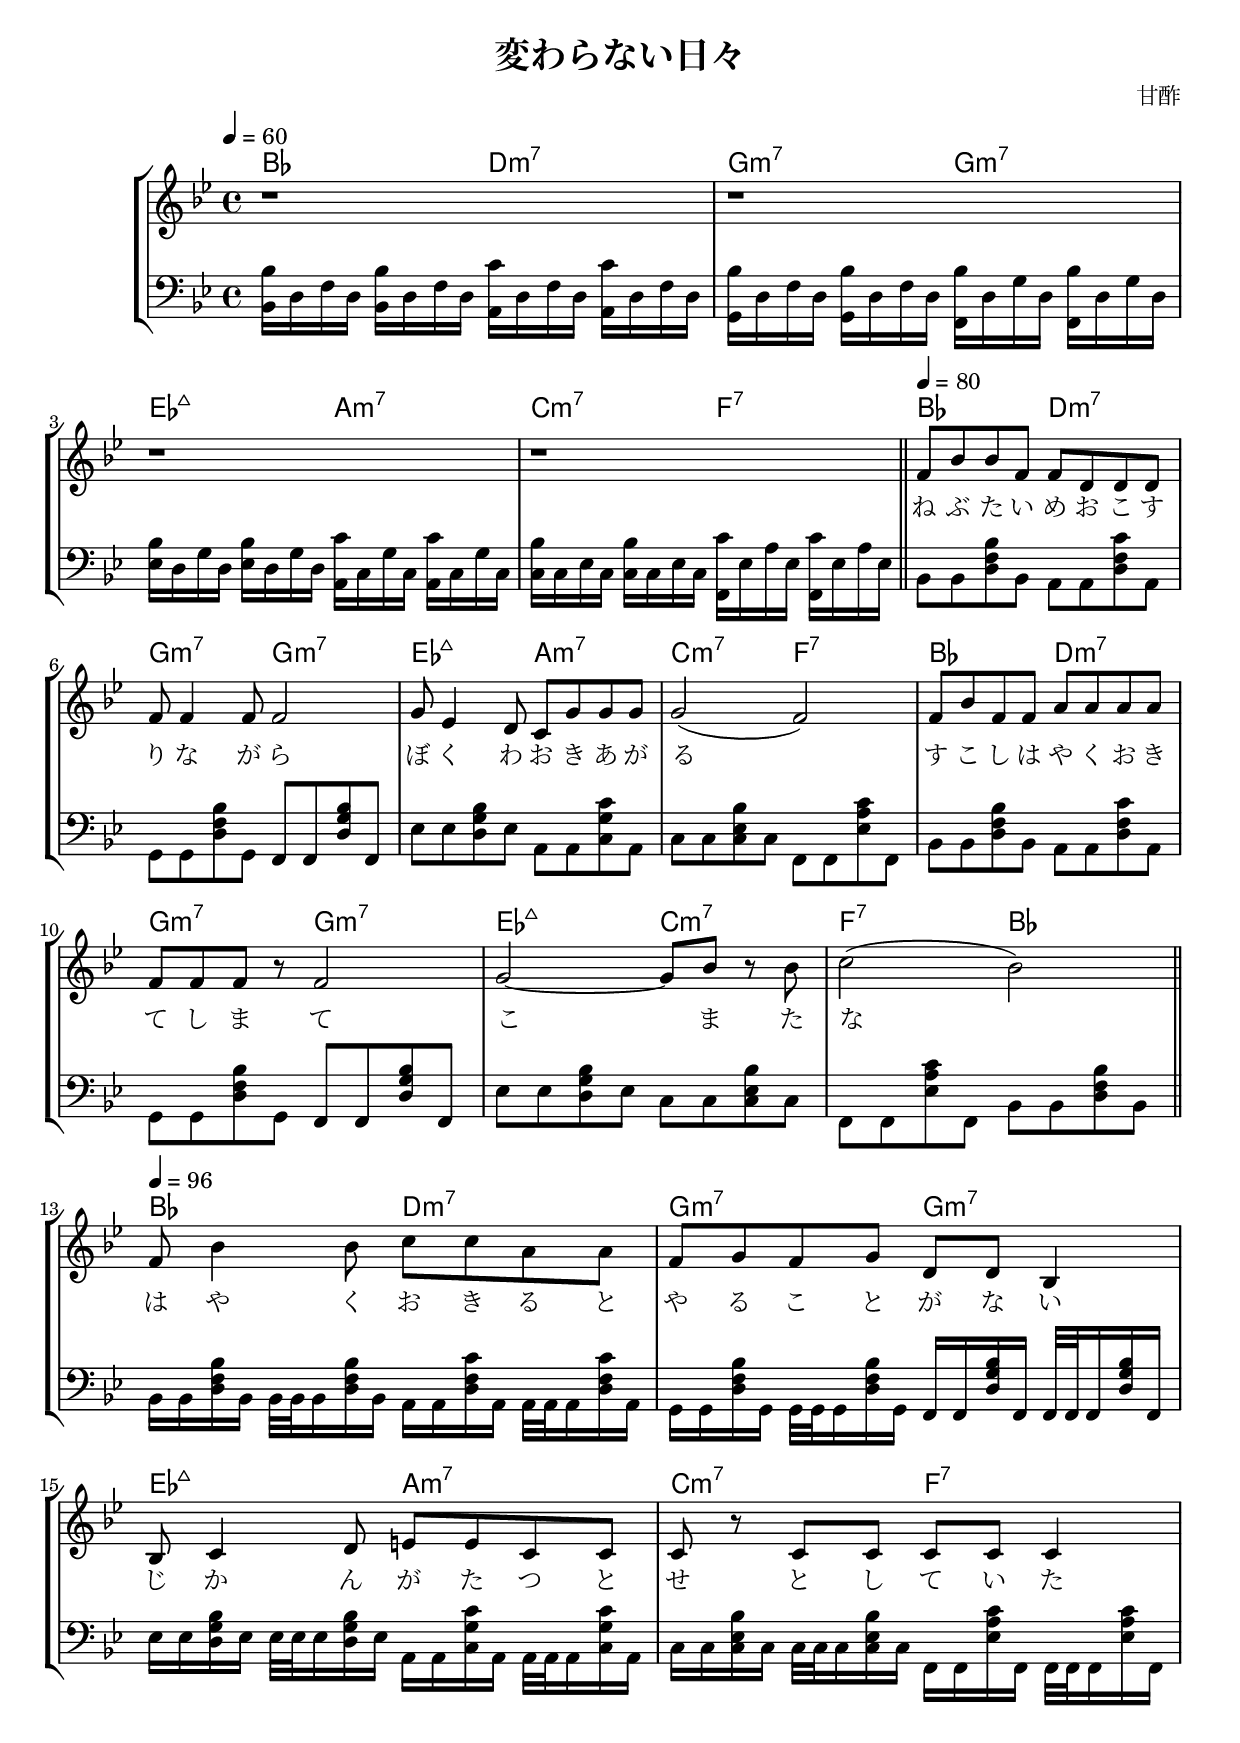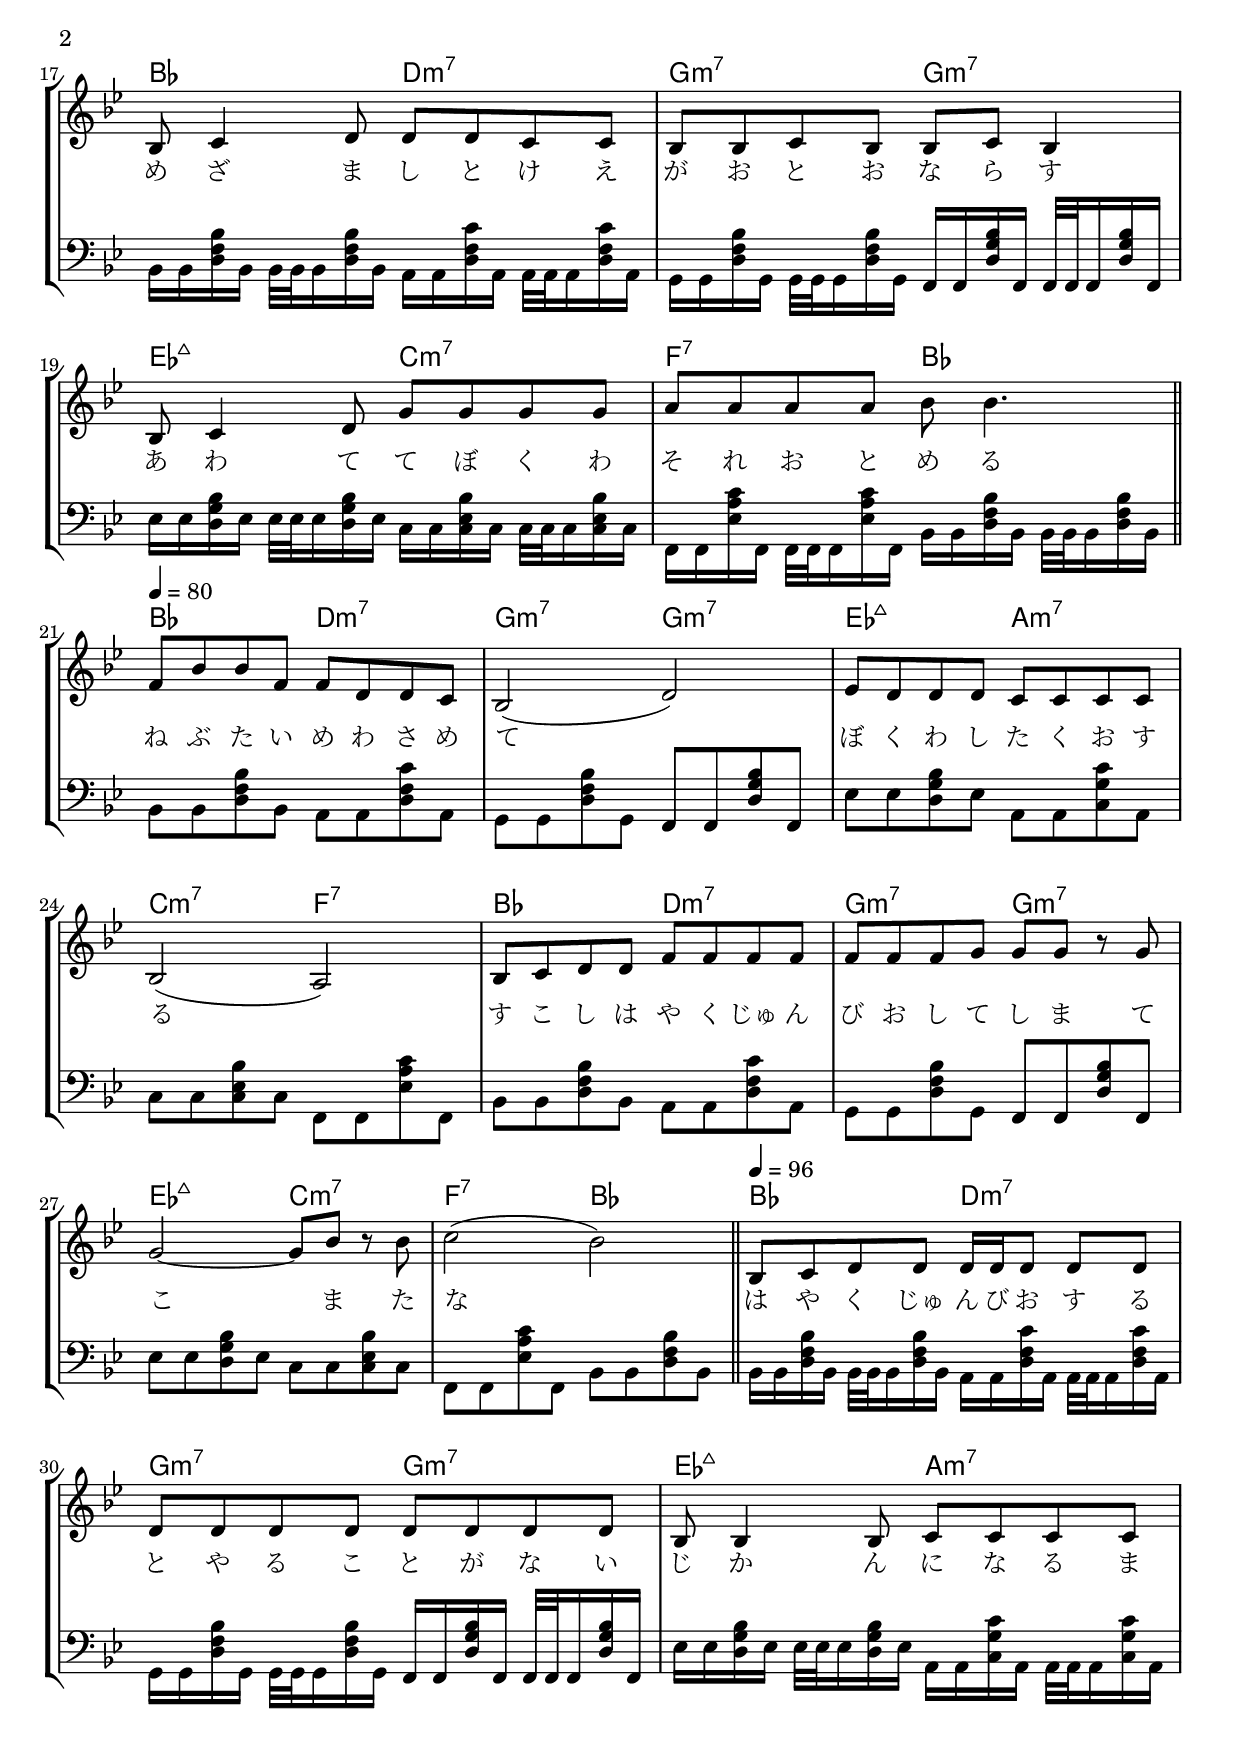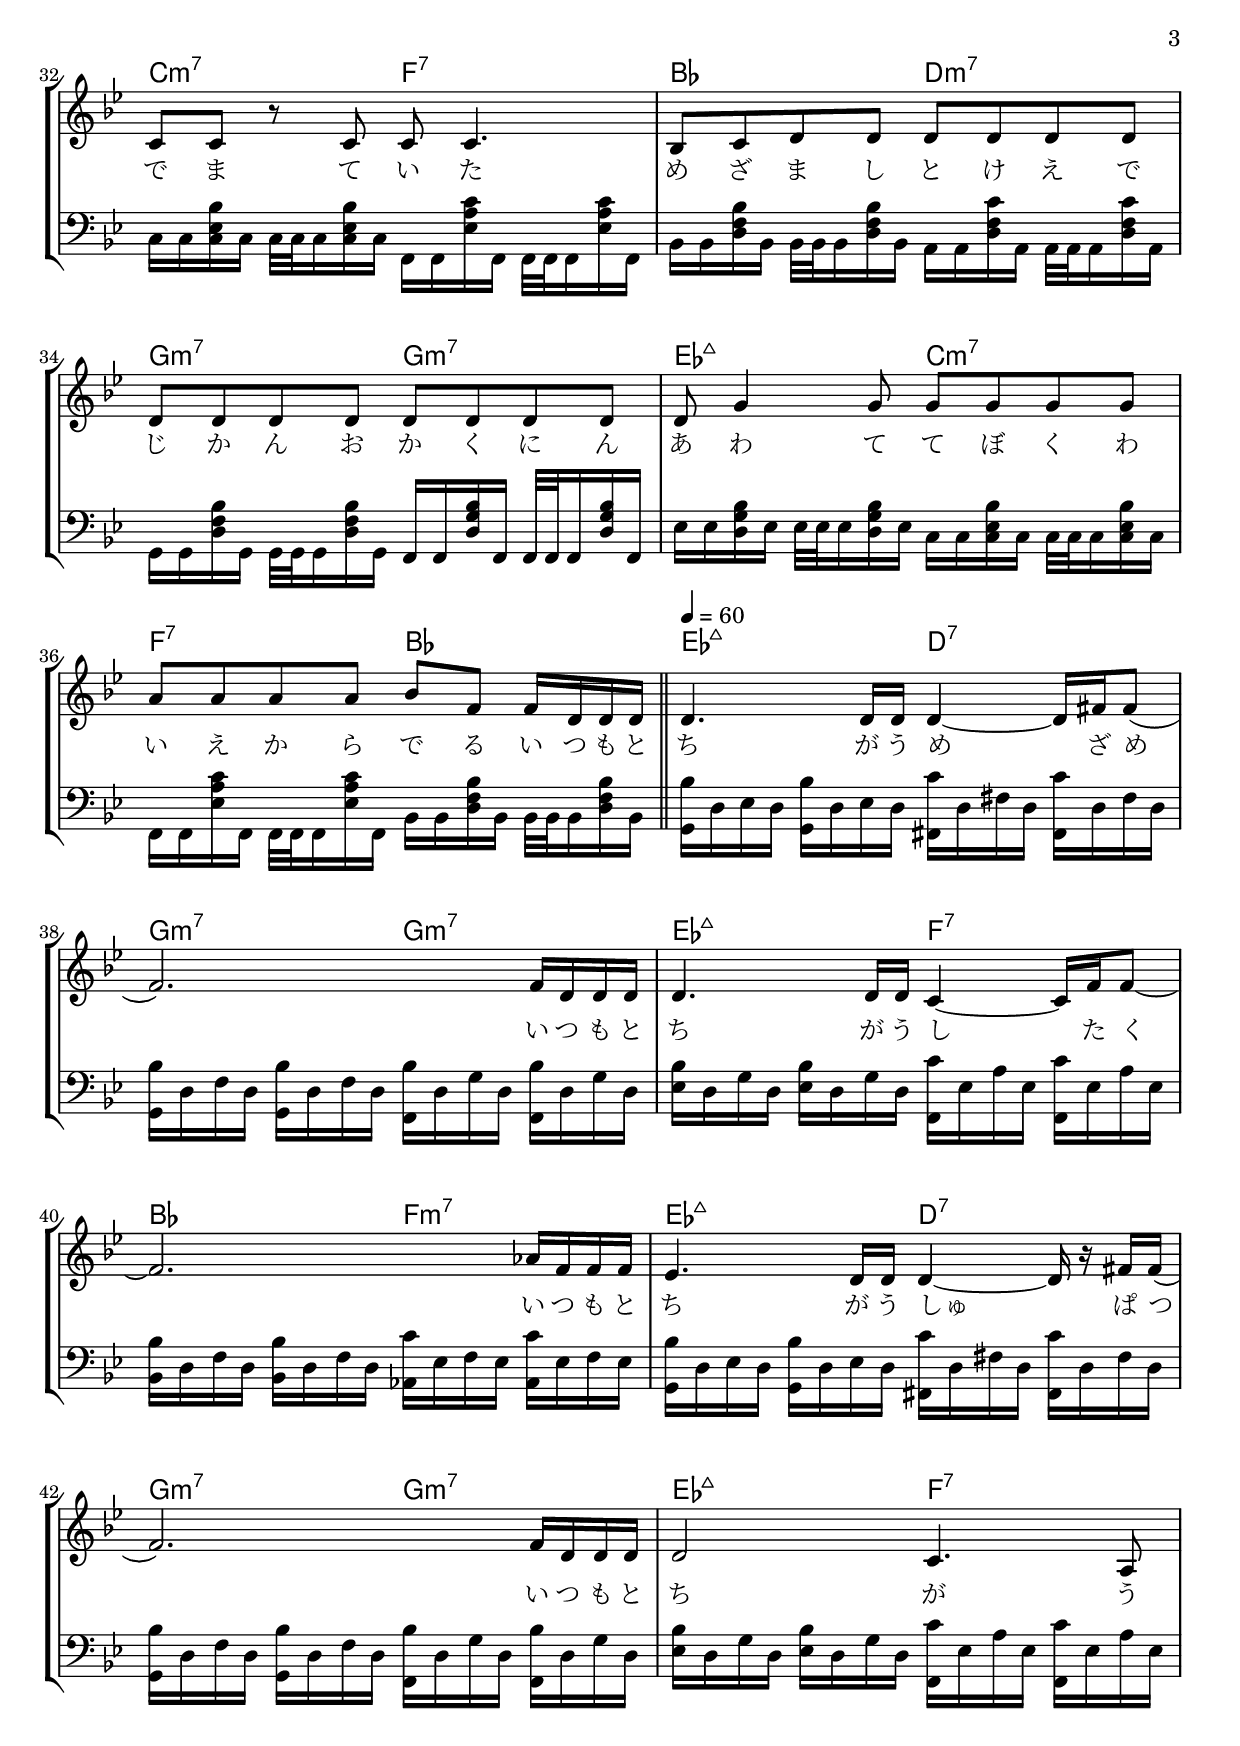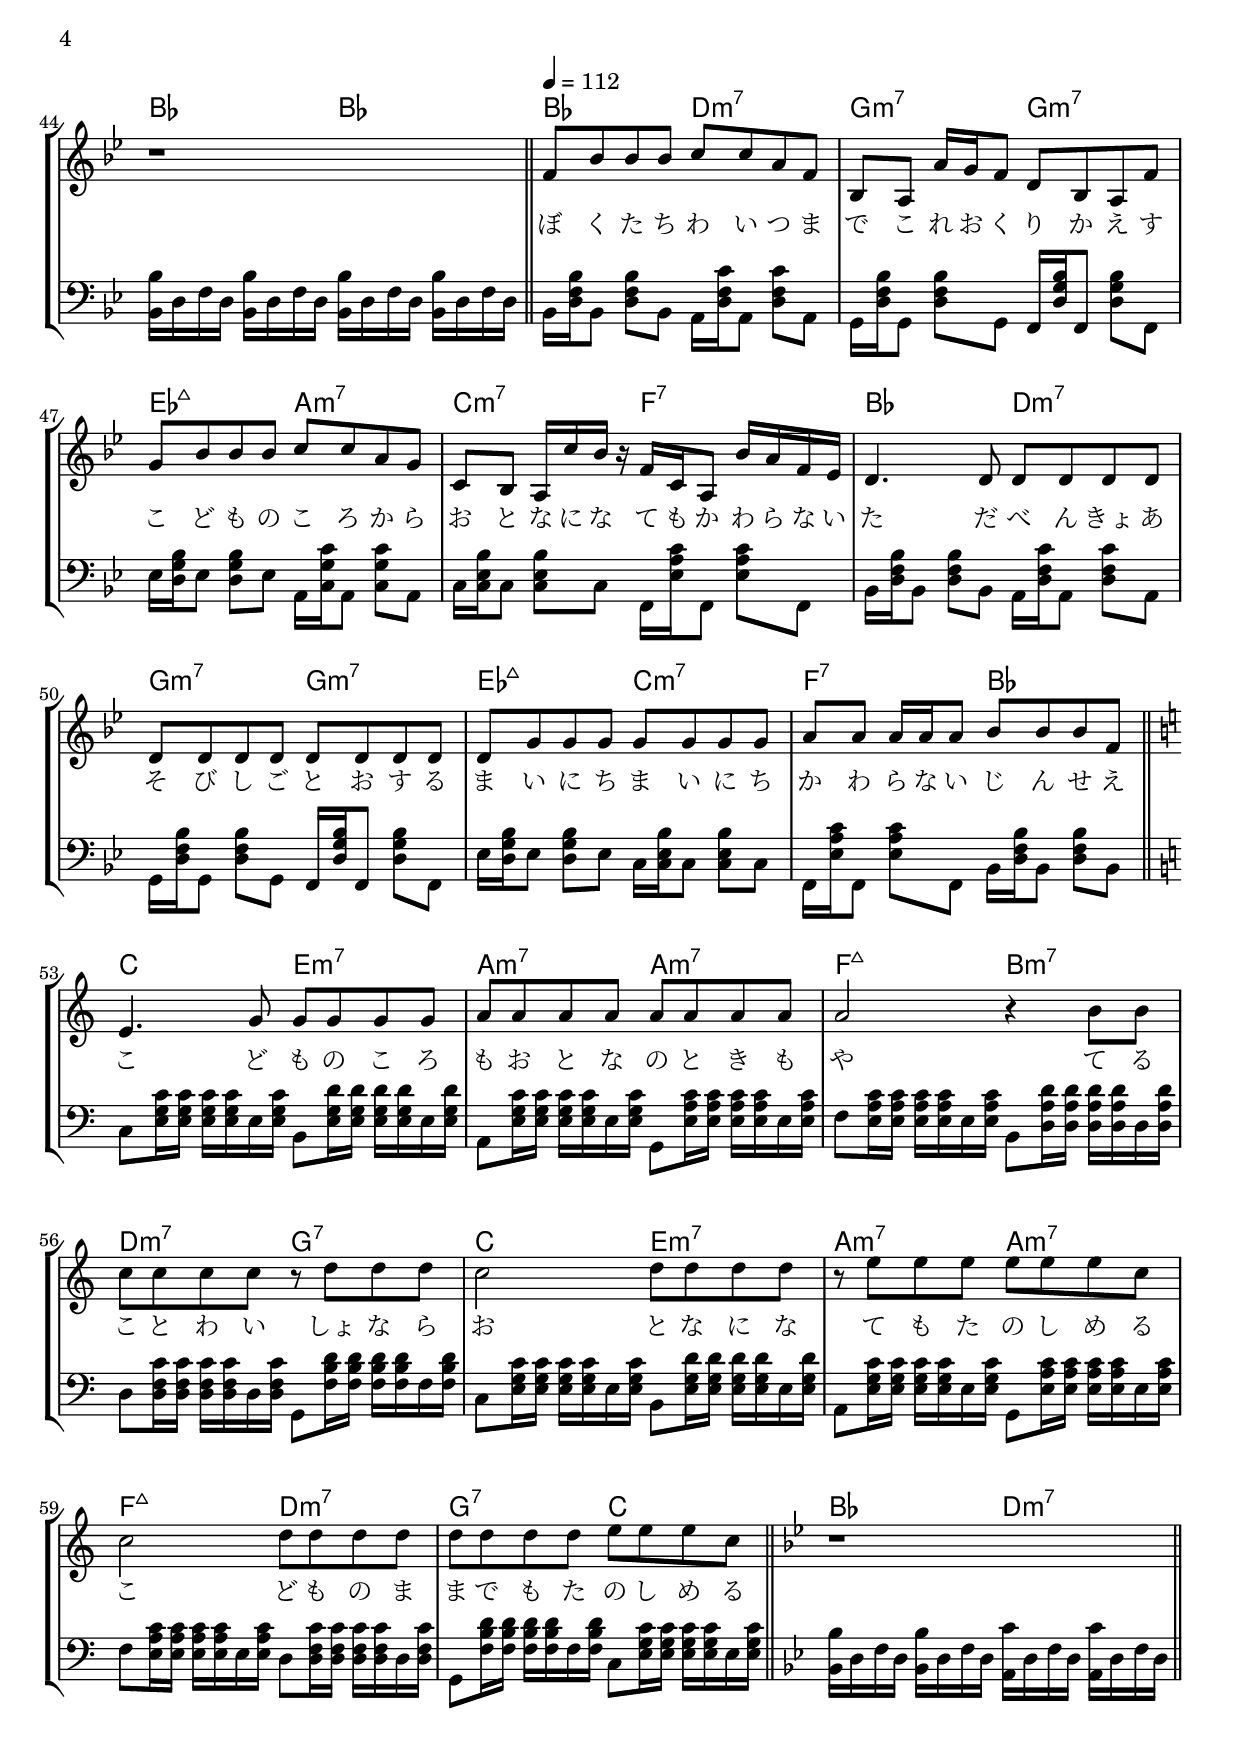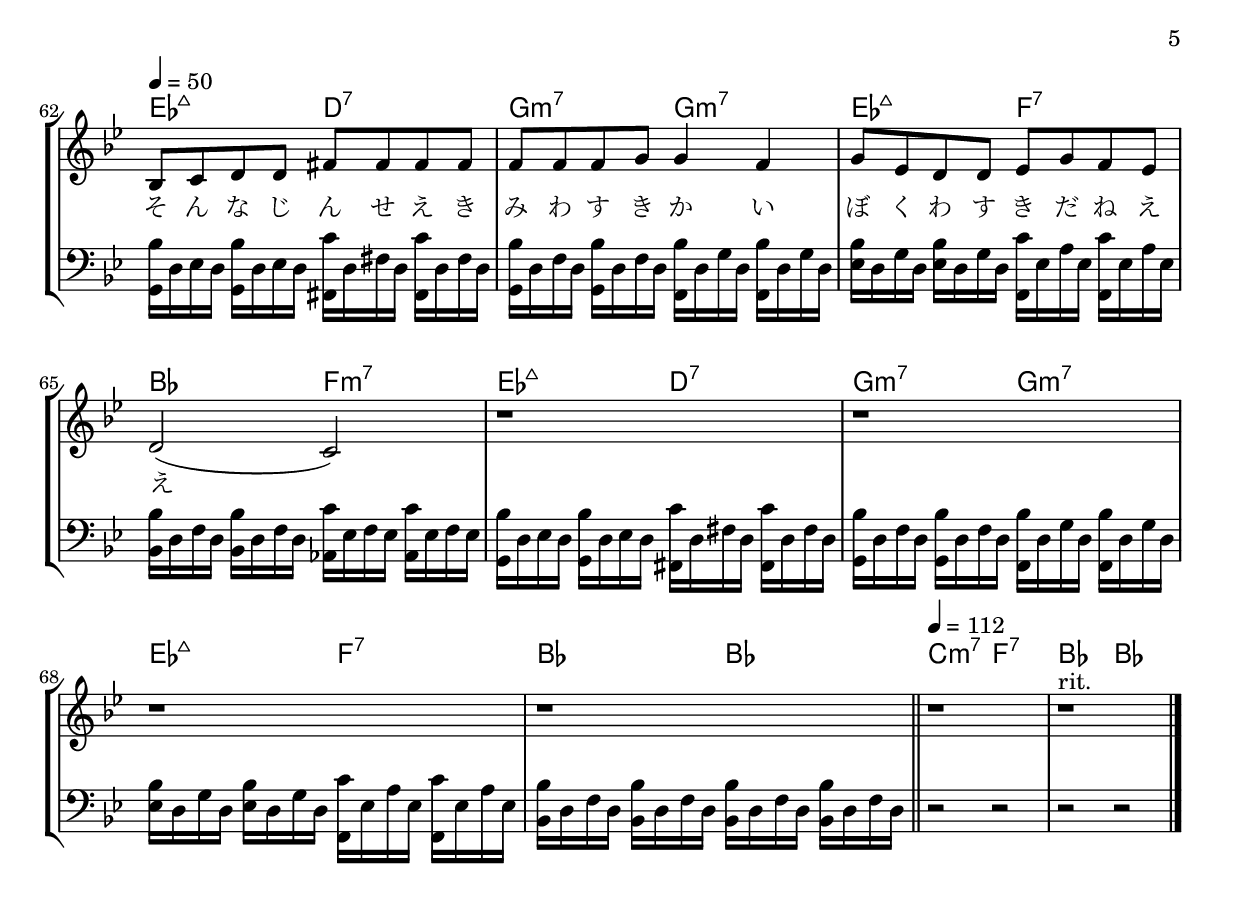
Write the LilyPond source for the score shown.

\version "2.12.1"

\header {
	title = \markup {変わらない日々}
	composer = \markup \center-column {甘酢}
}

harmony = \chordmode {
	bes2 d:min7 g:min7 g:min7 es:maj7 a:min7 c:min7 f:7 

	bes d:min7 g:min7 g:min7 es:maj7 a:min7 c:min7 f:7 bes d:min7 g:min7 g:min7 es:maj7 c:min7 f:7 bes 

	bes d:min7 g:min7 g:min7 es:maj7 a:min7 c:min7 f:7 bes d:min7 g:min7 g:min7 es:maj7 c:min7 f:7 bes 

	bes d:min7 g:min7 g:min7 es:maj7 a:min7 c:min7 f:7 bes d:min7 g:min7 g:min7 es:maj7 c:min7 f:7 bes 

	bes d:min7 g:min7 g:min7 es:maj7 a:min7 c:min7 f:7 bes d:min7 g:min7 g:min7 es:maj7 c:min7 f:7 bes 

	es:maj7 d:7 g:min7 g:min7 es:maj7 f:7 bes f:min7 es:maj7 d:7 g:min7 g:min7 es:maj7 f:7 bes bes 

	bes d:min7 g:min7 g:min7 es:maj7 a:min7 c:min7 f:7 bes d:min7 g:min7 g:min7 es:maj7 c:min7 f:7 bes 

	c e:min7 a:min7 a:min7 f:maj7 b:min7 d:min7 g:7 c e:min7 a:min7 a:min7 f:maj7 d:min7 g:7 c 

	bes d:min7 

	es:maj7 d:7 g:min7 g:min7 es:maj7 f:7 bes f:min7 es:maj7 d:7 g:min7 g:min7 es:maj7 f:7 bes bes 

	c:min7 f:7 bes bes 
}

melody = {
	\key bes \major
	\tempo 4 = 60
	r1 | r1 | r1 | r1   
	\set Staff.midiInstrument = #"mmi0.48"
		\tempo 4 = 80
 f'8  bes'8  bes'8  f'8  f'8  d'8  d'8  d'8 
	f'8  f'4  f'8  f'2 
	g'8  es'4  d'8  c'8  g'8  g'8  g'8 
	g'2  (f'2) 
	f'8  bes'8  f'8  f'8  a'8  a'8  a'8  a'8 
	f'8  f'8  f'8  r8  f'2 
	g'2~g'8  bes'8  r8  bes'8 
	c''2  (bes'2)
	\set Staff.midiInstrument = #"mmi0.48"
		\tempo 4 = 96
 f'8  bes'4  bes'8  c''8  c''8  a'8  a'8 
	f'8  g'8  f'8  g'8  d'8  d'8  bes4 
	bes8  c'4  d'8  e'8  e'8  c'8  c'8 
	c'8  r8  c'8  c'8  c'8  c'8  c'4 
	bes8  c'4  d'8  d'8  d'8  c'8  c'8 
	bes8  bes8  c'8  bes8  bes8  c'8  bes4 
	bes8  c'4  d'8  g'8  g'8  g'8  g'8 
	a'8  a'8  a'8  a'8  bes'8  bes'4.
	\set Staff.midiInstrument = #"mmi0.48"
		\tempo 4 = 80
 f'8  bes'8  bes'8  f'8  f'8  d'8  d'8  c'8 
	bes2  (d'2) 
	es'8  d'8  d'8  d'8  c'8  c'8  c'8  c'8 
	bes2  (a2) 
	bes8  c'8  d'8  d'8  f'8  f'8  f'8  f'8 
	f'8  f'8  f'8  g'8  g'8  g'8  r8  g'8 
	g'2~g'8  bes'8  r8  bes'8 
	c''2  (bes'2)
	\set Staff.midiInstrument = #"mmi0.48"
		\tempo 4 = 96
 bes8  c'8  d'8  d'8  d'16  d'16  d'8  d'8  d'8 
	d'8  d'8  d'8  d'8  d'8  d'8  d'8  d'8 
	bes8  bes4  bes8  c'8  c'8  c'8  c'8 
	c'8  c'8  r8  c'8  c'8  c'4. 
	bes8  c'8  d'8  d'8  d'8  d'8  d'8  d'8 
	d'8  d'8  d'8  d'8  d'8  d'8  d'8  d'8 
	d'8  g'4  g'8  g'8  g'8  g'8  g'8 
	a'8  a'8  a'8  a'8  bes'8  f'8  	\set Staff.midiInstrument = #"mmi0.48"
	f'16  d'16  d'16  d'16 
		\tempo 4 = 60
d'4.  d'16  d'16  d'4~d'16  fis'16  fis'8 
	(f'2.)  f'16  d'16  d'16  d'16 
	d'4.  d'16  d'16  c'4~c'16  f'16  f'8~ 
	f'2.  as'16  f'16  f'16  f'16 
	es'4.  d'16  d'16  d'4~d'16  r16  fis'16  fis'16 
	(f'2.)  f'16  d'16  d'16  d'16 
	d'2  c'4.  a8
	r1 	\set Staff.midiInstrument = #"mmi0.48"
		\tempo 4 = 112
 f'8  bes'8  bes'8  bes'8  c''8  c''8  a'8  f'8 
	bes8  a8  a'16  g'16  f'8  d'8  bes8  a8  f'8 
	g'8  bes'8  bes'8  bes'8  c''8  c''8  a'8  g'8 
	c'8  bes8  a16  c''16  bes'16  r16  f'16  c'16  a8  bes'16  a'16  f'16  es'16 
	d'4.  d'8  d'8  d'8  d'8  d'8 
	d'8  d'8  d'8  d'8  d'8  d'8  d'8  d'8 
	d'8  g'8  g'8  g'8  g'8  g'8  g'8  g'8 
	a'8  a'8  a'16  a'16  a'8  bes'8  bes'8  bes'8  f'8
	\set Staff.midiInstrument = #"mmi0.48"
		\key c \major
 e'4.  g'8  g'8  g'8  g'8  g'8 
	a'8  a'8  a'8  a'8  a'8  a'8  a'8  a'8 
	a'2  r4  b'8  b'8 
	c''8  c''8  c''8  c''8  r8  d''8  d''8  d''8 
	c''2  d''8  d''8  d''8  d''8 
	r8  e''8  e''8  e''8  e''8  e''8  e''8  c''8 
	c''2  d''8  d''8  d''8  d''8 
	d''8  d''8  d''8  d''8  e''8  e''8  e''8  c''8
	\key bes \major
	r1   
	\set Staff.midiInstrument = #"mmi0.48"
		\tempo 4 = 50
 bes8  c'8  d'8  d'8  fis'8  fis'8  fis'8  fis'8 
	f'8  f'8  f'8  g'8  g'4  f'4 
	g'8  es'8  d'8  d'8  es'8  g'8  f'8  es'8 
	d'2  (c'2)
	r1 r1 r1 r1 	\tempo 4 = 112
	r1 | r1^"rit." \bar "|."
}

words = \lyricmode {
	
	ね  ぶ  た  い  め  お  こ  す  り  な  が  ら  ぼ  く  わ  お  き  あ  が  る  す  こ  し  は  や  く  お  き  て  し  ま  て  こ  ま  た  な  
	は  や  く  お  き  る  と  や  る  こ  と  が  な  い  じ  か  ん  が  た  つ  と  せ  と  し  て  い  た  め  ざ  ま  し  と  け  え  が  お  と  お  な  ら  す  あ  わ  て  て  ぼ  く  わ  そ  れ  お  と  め  る  
	ね  ぶ  た  い  め  わ  さ  め  て  ぼ  く  わ  し  た  く  お  す  る  す  こ  し  は  や  く  じゅ  ん  び  お  し  て  し  ま  て  こ  ま  た  な  
	は  や  く  じゅ  ん  び  お  す  る  と  や  る  こ  と  が  な  い  じ  か  ん  に  な  る  ま  で  ま  て  い  た  め  ざ  ま  し  と  け  え  で  じ  か  ん  お  か  く  に  ん  あ  わ  て  て  ぼ  く  わ  い  え  か  ら  で  る  
	い  つ  も  と  ち  が  う  め  ざ  め  い  つ  も  と  ち  が  う  し  た  く  い  つ  も  と  ち  が  う  しゅ  ぱ  つ  い  つ  も  と  ち  が  う  
	ぼ  く  た  ち  わ  い  つ  ま  で  こ  れ  お  く  り  か  え  す  こ  ど  も  の  こ  ろ  か  ら  お  と  な  に  な  て  も  か  わ  ら  な  い  た  だ  べ  ん  きょ  あ  そ  び  し  ご  と  お  す  る  ま  い  に  ち  ま  い  に  ち  か  わ  ら  な  い  じ  ん  せ  え  
	こ  ど  も  の  こ  ろ  も  お  と  な  の  と  き  も  や  て  る  こ  と  わ  い  しょ  な  ら  お  と  な  に  な  て  も  た  の  し  め  る  こ  ど  も  の  ま  ま  で  も  た  の  し  め  る  
	
	そ  ん  な  じ  ん  せ  え  き  み  わ  す  き  か  い  ぼ  く  わ  す  き  だ  ね  え  え  
	
}

tempochange = {
	\tempo 4 = 60
	r1 | r1 | r1 | r1 \bar "||"
	\tempo 4 = 80
	r1 | r1 | r1 | r1 | r1 | r1 | r1 | r1 \bar "||"
	\tempo 4 = 96
	r1 | r1 | r1 | r1 | r1 | r1 | r1 | r1 \bar "||"
	\tempo 4 = 80
	r1 | r1 | r1 | r1 | r1 | r1 | r1 | r1 \bar "||"
	\tempo 4 = 96
	r1 | r1 | r1 | r1 | r1 | r1 | r1 | r1 \bar "||"
	\tempo 4 = 60
	r1 | r1 | r1 | r1 | r1 | r1 | r1 | r1 \bar "||"
	\tempo 4 = 112
	r1 | r1 | r1 | r1 | r1 | r1 | r1 | r1 \bar "||"
	\tempo 4 = 112
	r1 | r1 | r1 | r1 | r1 | r1 | r1 | r1 \bar "||"
	\tempo 4 = 112
	r1 \bar "||"
	\tempo 4 = 50
	r1 | r1 | r1 | r1 | r1 | r1 | r1 | r1 \bar "||"
	\tempo 4 = 112
	r1 | \tempo 4 = 84 r2 \tempo 4 = 74 r2 \bar "|."
}

mainacc = {
	\clef bass
	\set Staff.midiInstrument = #"Electric Grand"
	\key bes \major
	\tempo 4 = 60
	<bes, bes>16 d f d <bes, bes> d f d
	<a, c'>16 d f d <a, c'> d f d
	<g, bes>16 d f d <g, bes> d f d
	<f, bes>16 d g d <f, bes> d g d
	<es bes>16 d g d <es bes> d g d
	<a, c'>16 c g c <a, c'> c g c
	<c bes>16 c es c <c bes> c es c
	<f, c'>16 es a es <f, c'> es a es
	\bar "||"

	\set Staff.midiInstrument = #"Electric Grand"
	\tempo 4 = 80
	bes,8 bes,8 <d f bes>8 bes,8
	a,8 a,8 <d f c'>8 a,8
	g,8 g,8 <d f bes>8 g,8
	f,8 f,8 <d g bes>8 f,8
	es8 es8 <d g bes>8 es8
	a,8 a,8 <c g c'>8 a,8
	c8 c8 <c es bes>8 c8
	f,8 f,8 <es a c'>8 f,8
	bes,8 bes,8 <d f bes>8 bes,8
	a,8 a,8 <d f c'>8 a,8
	g,8 g,8 <d f bes>8 g,8
	f,8 f,8 <d g bes>8 f,8
	es8 es8 <d g bes>8 es8
	c8 c8 <c es bes>8 c8
	f,8 f,8 <es a c'>8 f,8
	bes,8 bes,8 <d f bes>8 bes,8
	\bar "||"

	\set Staff.midiInstrument = #"Electric Grand"
	\tempo 4 = 96
	bes,16 bes,16 <d f bes>16 bes,16   bes,32 bes,32 bes,16 <d f bes>16 bes,16
	a,16 a,16 <d f c'>16 a,16   a,32 a,32 a,16 <d f c'>16 a,16
	g,16 g,16 <d f bes>16 g,16   g,32 g,32 g,16 <d f bes>16 g,16
	f,16 f,16 <d g bes>16 f,16   f,32 f,32 f,16 <d g bes>16 f,16
	es16 es16 <d g bes>16 es16   es32 es32 es16 <d g bes>16 es16
	a,16 a,16 <c g c'>16 a,16   a,32 a,32 a,16 <c g c'>16 a,16
	c16 c16 <c es bes>16 c16   c32 c32 c16 <c es bes>16 c16
	f,16 f,16 <es a c'>16 f,16   f,32 f,32 f,16 <es a c'>16 f,16
	bes,16 bes,16 <d f bes>16 bes,16   bes,32 bes,32 bes,16 <d f bes>16 bes,16
	a,16 a,16 <d f c'>16 a,16   a,32 a,32 a,16 <d f c'>16 a,16
	g,16 g,16 <d f bes>16 g,16   g,32 g,32 g,16 <d f bes>16 g,16
	f,16 f,16 <d g bes>16 f,16   f,32 f,32 f,16 <d g bes>16 f,16
	es16 es16 <d g bes>16 es16   es32 es32 es16 <d g bes>16 es16
	c16 c16 <c es bes>16 c16   c32 c32 c16 <c es bes>16 c16
	f,16 f,16 <es a c'>16 f,16   f,32 f,32 f,16 <es a c'>16 f,16
	bes,16 bes,16 <d f bes>16 bes,16   bes,32 bes,32 bes,16 <d f bes>16 bes,16
	\bar "||"

	\set Staff.midiInstrument = #"Electric Grand"
	\tempo 4 = 80
	bes,8 bes,8 <d f bes>8 bes,8
	a,8 a,8 <d f c'>8 a,8
	g,8 g,8 <d f bes>8 g,8
	f,8 f,8 <d g bes>8 f,8
	es8 es8 <d g bes>8 es8
	a,8 a,8 <c g c'>8 a,8
	c8 c8 <c es bes>8 c8
	f,8 f,8 <es a c'>8 f,8
	bes,8 bes,8 <d f bes>8 bes,8
	a,8 a,8 <d f c'>8 a,8
	g,8 g,8 <d f bes>8 g,8
	f,8 f,8 <d g bes>8 f,8
	es8 es8 <d g bes>8 es8
	c8 c8 <c es bes>8 c8
	f,8 f,8 <es a c'>8 f,8
	bes,8 bes,8 <d f bes>8 bes,8
	\bar "||"

	\set Staff.midiInstrument = #"Electric Grand"
	\tempo 4 = 96
	bes,16 bes,16 <d f bes>16 bes,16   bes,32 bes,32 bes,16 <d f bes>16 bes,16
	a,16 a,16 <d f c'>16 a,16   a,32 a,32 a,16 <d f c'>16 a,16
	g,16 g,16 <d f bes>16 g,16   g,32 g,32 g,16 <d f bes>16 g,16
	f,16 f,16 <d g bes>16 f,16   f,32 f,32 f,16 <d g bes>16 f,16
	es16 es16 <d g bes>16 es16   es32 es32 es16 <d g bes>16 es16
	a,16 a,16 <c g c'>16 a,16   a,32 a,32 a,16 <c g c'>16 a,16
	c16 c16 <c es bes>16 c16   c32 c32 c16 <c es bes>16 c16
	f,16 f,16 <es a c'>16 f,16   f,32 f,32 f,16 <es a c'>16 f,16
	bes,16 bes,16 <d f bes>16 bes,16   bes,32 bes,32 bes,16 <d f bes>16 bes,16
	a,16 a,16 <d f c'>16 a,16   a,32 a,32 a,16 <d f c'>16 a,16
	g,16 g,16 <d f bes>16 g,16   g,32 g,32 g,16 <d f bes>16 g,16
	f,16 f,16 <d g bes>16 f,16   f,32 f,32 f,16 <d g bes>16 f,16
	es16 es16 <d g bes>16 es16   es32 es32 es16 <d g bes>16 es16
	c16 c16 <c es bes>16 c16   c32 c32 c16 <c es bes>16 c16
	f,16 f,16 <es a c'>16 f,16   f,32 f,32 f,16 <es a c'>16 f,16
	bes,16 bes,16 <d f bes>16 bes,16   bes,32 bes,32 bes,16 <d f bes>16 bes,16
	\bar "||"

	\set Staff.midiInstrument = #"Electric Grand"
	\tempo 4 = 60
	<g, bes>16 d es d <g, bes> d es d
	<fis, c'>16 d fis d <fis, c'> d fis d
	<g, bes>16 d f d <g, bes> d f d
	<f, bes>16 d g d <f, bes> d g d
	<es bes>16 d g d <es bes> d g d
	<f, c'>16 es a es <f, c'> es a es
	<bes, bes>16 d f d <bes, bes> d f d
	<as, c'>16 es f es <as, c'> es f es
	<g, bes>16 d es d <g, bes> d es d
	<fis, c'>16 d fis d <fis, c'> d fis d
	<g, bes>16 d f d <g, bes> d f d
	<f, bes>16 d g d <f, bes> d g d
	<es bes>16 d g d <es bes> d g d
	<f, c'>16 es a es <f, c'> es a es
	<bes, bes>16 d f d <bes, bes> d f d
	<bes, bes>16 d f d <bes, bes> d f d
	\bar "||"

	\set Staff.midiInstrument = #"Electric Grand"
	\tempo 4 = 112
	bes,16 <d f bes>16 bes,8 <d f bes>8 bes,8
	a,16 <d f c'>16 a,8 <d f c'>8 a,8
	g,16 <d f bes>16 g,8 <d f bes>8 g,8
	f,16 <d g bes>16 f,8 <d g bes>8 f,8
	es16 <d g bes>16 es8 <d g bes>8 es8
	a,16 <c g c'>16 a,8 <c g c'>8 a,8
	c16 <c es bes>16 c8 <c es bes>8 c8
	f,16 <es a c'>16 f,8 <es a c'>8 f,8
	bes,16 <d f bes>16 bes,8 <d f bes>8 bes,8
	a,16 <d f c'>16 a,8 <d f c'>8 a,8
	g,16 <d f bes>16 g,8 <d f bes>8 g,8
	f,16 <d g bes>16 f,8 <d g bes>8 f,8
	es16 <d g bes>16 es8 <d g bes>8 es8
	c16 <c es bes>16 c8 <c es bes>8 c8
	f,16 <es a c'>16 f,8 <es a c'>8 f,8
	bes,16 <d f bes>16 bes,8 <d f bes>8 bes,8
	\bar "||"

	\set Staff.midiInstrument = #"Electric Grand"
	\key c \major
	c8 <e g c'>16 <e g c'>16   <e g c'>16 <e g c'>16   e16 <e g c'>16
	b,8 <e g d'>16 <e g d'>16   <e g d'>16 <e g d'>16   e16 <e g d'>16
	a,8 <e g c'>16 <e g c'>16   <e g c'>16 <e g c'>16   e16 <e g c'>16
	g,8 <e a c'>16 <e a c'>16   <e a c'>16 <e a c'>16   e16 <e a c'>16
	f8 <e a c'>16 <e a c'>16   <e a c'>16 <e a c'>16   e16 <e a c'>16
	b,8 <d a d'>16 <d a d'>16   <d a d'>16 <d a d'>16   d16 <d a d'>16
	d8 <d f c'>16 <d f c'>16   <d f c'>16 <d f c'>16   d16 <d f c'>16
	g,8 <f b d'>16 <f b d'>16   <f b d'>16 <f b d'>16   f16 <f b d'>16
	c8 <e g c'>16 <e g c'>16   <e g c'>16 <e g c'>16   e16 <e g c'>16
	b,8 <e g d'>16 <e g d'>16   <e g d'>16 <e g d'>16   e16 <e g d'>16
	a,8 <e g c'>16 <e g c'>16   <e g c'>16 <e g c'>16   e16 <e g c'>16
	g,8 <e a c'>16 <e a c'>16   <e a c'>16 <e a c'>16   e16 <e a c'>16
	f8 <e a c'>16 <e a c'>16   <e a c'>16 <e a c'>16   e16 <e a c'>16
	d8 <d f c'>16 <d f c'>16   <d f c'>16 <d f c'>16   d16 <d f c'>16
	g,8 <f b d'>16 <f b d'>16   <f b d'>16 <f b d'>16   f16 <f b d'>16
	c8 <e g c'>16 <e g c'>16   <e g c'>16 <e g c'>16   e16 <e g c'>16
	\bar "||"

	\set Staff.midiInstrument = #"Electric Grand"
	\key bes \major
	<bes, bes>16 d f d <bes, bes> d f d
	<a, c'>16 d f d <a, c'> d f d
	\bar "||"

	\set Staff.midiInstrument = #"Electric Grand"
	\tempo 4 = 50
	<g, bes>16 d es d <g, bes> d es d
	<fis, c'>16 d fis d <fis, c'> d fis d
	<g, bes>16 d f d <g, bes> d f d
	<f, bes>16 d g d <f, bes> d g d
	<es bes>16 d g d <es bes> d g d
	<f, c'>16 es a es <f, c'> es a es
	<bes, bes>16 d f d <bes, bes> d f d
	<as, c'>16 es f es <as, c'> es f es
	<g, bes>16 d es d <g, bes> d es d
	<fis, c'>16 d fis d <fis, c'> d fis d
	<g, bes>16 d f d <g, bes> d f d
	<f, bes>16 d g d <f, bes> d g d
	<es bes>16 d g d <es bes> d g d
	<f, c'>16 es a es <f, c'> es a es
	<bes, bes>16 d f d <bes, bes> d f d
	<bes, bes>16 d f d <bes, bes> d f d
	\bar "||"

	\set Staff.midiInstrument = #"Music box"
	\tempo 4 = 112
	r2
	r2
	r2
	r2
	\bar "|."
}

subacc = {
	\clef bass
	\set Staff.midiInstrument = #"Acoustic grand"
	\key bes \major
	\tempo 4 = 60
	r2
	r2
	r2
	r2
	r2
	r2
	r2
	r2
	\bar "||"

	\set Staff.midiInstrument = #"Acoustic grand"
	\tempo 4 = 80
	r2
	r2
	r2
	r2
	r2
	r2
	r2
	r2
	r2
	r2
	r2
	r2
	r2
	r2
	r2
	r2
	\bar "||"

	\set Staff.midiInstrument = #"Violin"
	\tempo 4 = 96
	bes,16 bes,16 <d f bes>16 bes,16   bes,32 bes,32 bes,16 <d f bes>16 bes,16
	a,16 a,16 <d f c'>16 a,16   a,32 a,32 a,16 <d f c'>16 a,16
	g,16 g,16 <d f bes>16 g,16   g,32 g,32 g,16 <d f bes>16 g,16
	f,16 f,16 <d g bes>16 f,16   f,32 f,32 f,16 <d g bes>16 f,16
	es16 es16 <d g bes>16 es16   es32 es32 es16 <d g bes>16 es16
	a,16 a,16 <c g c'>16 a,16   a,32 a,32 a,16 <c g c'>16 a,16
	c16 c16 <c es bes>16 c16   c32 c32 c16 <c es bes>16 c16
	f,16 f,16 <es a c'>16 f,16   f,32 f,32 f,16 <es a c'>16 f,16
	bes,16 bes,16 <d f bes>16 bes,16   bes,32 bes,32 bes,16 <d f bes>16 bes,16
	a,16 a,16 <d f c'>16 a,16   a,32 a,32 a,16 <d f c'>16 a,16
	g,16 g,16 <d f bes>16 g,16   g,32 g,32 g,16 <d f bes>16 g,16
	f,16 f,16 <d g bes>16 f,16   f,32 f,32 f,16 <d g bes>16 f,16
	es16 es16 <d g bes>16 es16   es32 es32 es16 <d g bes>16 es16
	c16 c16 <c es bes>16 c16   c32 c32 c16 <c es bes>16 c16
	f,16 f,16 <es a c'>16 f,16   f,32 f,32 f,16 <es a c'>16 f,16
	bes,16 bes,16 <d f bes>16 bes,16   bes,32 bes,32 bes,16 <d f bes>16 bes,16
	\bar "||"

	\set Staff.midiInstrument = #"Violin"
	\tempo 4 = 80
	bes,8 bes,8 <d f bes>8 bes,8
	a,8 a,8 <d f c'>8 a,8
	g,8 g,8 <d f bes>8 g,8
	f,8 f,8 <d g bes>8 f,8
	es8 es8 <d g bes>8 es8
	a,8 a,8 <c g c'>8 a,8
	c8 c8 <c es bes>8 c8
	f,8 f,8 <es a c'>8 f,8
	bes,8 bes,8 <d f bes>8 bes,8
	a,8 a,8 <d f c'>8 a,8
	g,8 g,8 <d f bes>8 g,8
	f,8 f,8 <d g bes>8 f,8
	es8 es8 <d g bes>8 es8
	c8 c8 <c es bes>8 c8
	f,8 f,8 <es a c'>8 f,8
	bes,8 bes,8 <d f bes>8 bes,8
	\bar "||"

	\set Staff.midiInstrument = #"Violin"
	\tempo 4 = 96
	bes,16 bes,16 <d f bes>16 bes,16   bes,32 bes,32 bes,16 <d f bes>16 bes,16
	a,16 a,16 <d f c'>16 a,16   a,32 a,32 a,16 <d f c'>16 a,16
	g,16 g,16 <d f bes>16 g,16   g,32 g,32 g,16 <d f bes>16 g,16
	f,16 f,16 <d g bes>16 f,16   f,32 f,32 f,16 <d g bes>16 f,16
	es16 es16 <d g bes>16 es16   es32 es32 es16 <d g bes>16 es16
	a,16 a,16 <c g c'>16 a,16   a,32 a,32 a,16 <c g c'>16 a,16
	c16 c16 <c es bes>16 c16   c32 c32 c16 <c es bes>16 c16
	f,16 f,16 <es a c'>16 f,16   f,32 f,32 f,16 <es a c'>16 f,16
	bes,16 bes,16 <d f bes>16 bes,16   bes,32 bes,32 bes,16 <d f bes>16 bes,16
	a,16 a,16 <d f c'>16 a,16   a,32 a,32 a,16 <d f c'>16 a,16
	g,16 g,16 <d f bes>16 g,16   g,32 g,32 g,16 <d f bes>16 g,16
	f,16 f,16 <d g bes>16 f,16   f,32 f,32 f,16 <d g bes>16 f,16
	es16 es16 <d g bes>16 es16   es32 es32 es16 <d g bes>16 es16
	c16 c16 <c es bes>16 c16   c32 c32 c16 <c es bes>16 c16
	f,16 f,16 <es a c'>16 f,16   f,32 f,32 f,16 <es a c'>16 f,16
	bes,16 bes,16 <d f bes>16 bes,16   bes,32 bes,32 bes,16 <d f bes>16 bes,16
	\bar "||"

	\set Staff.midiInstrument = #"Electric Piano 1"
	\tempo 4 = 60
	r8 g, <d es bes>4
	r8 fis, <d fis c'>4
	r8 g, <d f bes>4
	r8 f, <d g bes>4
	r8 es <d g bes>4
	r8 f, <es a c'>4
	r8 bes, <d f bes>4
	r8 as, <es f c'>4
	r8 g, <d es bes>4
	r8 fis, <d fis c'>4
	r8 g, <d f bes>4
	r8 f, <d g bes>4
	r8 es <d g bes>4
	r8 f, <es a c'>4
	r8 bes, <d f bes>4
	r8 bes, <d f bes>4
	\bar "||"

	\set Staff.midiInstrument = #"Violin"
	\tempo 4 = 112
	bes,8 <d f bes>16 <d f bes>16   <d f bes>16 <d f bes>16   d16 <d f bes>16
	a,8 <d f c'>16 <d f c'>16   <d f c'>16 <d f c'>16   d16 <d f c'>16
	g,8 <d f bes>16 <d f bes>16   <d f bes>16 <d f bes>16   d16 <d f bes>16
	f,8 <d g bes>16 <d g bes>16   <d g bes>16 <d g bes>16   d16 <d g bes>16
	es8 <d g bes>16 <d g bes>16   <d g bes>16 <d g bes>16   d16 <d g bes>16
	a,8 <c g c'>16 <c g c'>16   <c g c'>16 <c g c'>16   c16 <c g c'>16
	c8 <c es bes>16 <c es bes>16   <c es bes>16 <c es bes>16   c16 <c es bes>16
	f,8 <es a c'>16 <es a c'>16   <es a c'>16 <es a c'>16   es16 <es a c'>16
	bes,8 <d f bes>16 <d f bes>16   <d f bes>16 <d f bes>16   d16 <d f bes>16
	a,8 <d f c'>16 <d f c'>16   <d f c'>16 <d f c'>16   d16 <d f c'>16
	g,8 <d f bes>16 <d f bes>16   <d f bes>16 <d f bes>16   d16 <d f bes>16
	f,8 <d g bes>16 <d g bes>16   <d g bes>16 <d g bes>16   d16 <d g bes>16
	es8 <d g bes>16 <d g bes>16   <d g bes>16 <d g bes>16   d16 <d g bes>16
	c8 <c es bes>16 <c es bes>16   <c es bes>16 <c es bes>16   c16 <c es bes>16
	f,8 <es a c'>16 <es a c'>16   <es a c'>16 <es a c'>16   es16 <es a c'>16
	bes,8 <d f bes>16 <d f bes>16   <d f bes>16 <d f bes>16   d16 <d f bes>16
	\bar "||"

	\set Staff.midiInstrument = #"Violin"
	\key c \major
	c8 <e g c'>16 <e g c'>16   <e g c'>16 <e g c'>16   e16 <e g c'>16
	b,8 <e g d'>16 <e g d'>16   <e g d'>16 <e g d'>16   e16 <e g d'>16
	a,8 <e g c'>16 <e g c'>16   <e g c'>16 <e g c'>16   e16 <e g c'>16
	g,8 <e a c'>16 <e a c'>16   <e a c'>16 <e a c'>16   e16 <e a c'>16
	f8 <e a c'>16 <e a c'>16   <e a c'>16 <e a c'>16   e16 <e a c'>16
	b,8 <d a d'>16 <d a d'>16   <d a d'>16 <d a d'>16   d16 <d a d'>16
	d8 <d f c'>16 <d f c'>16   <d f c'>16 <d f c'>16   d16 <d f c'>16
	g,8 <f b d'>16 <f b d'>16   <f b d'>16 <f b d'>16   f16 <f b d'>16
	c8 <e g c'>16 <e g c'>16   <e g c'>16 <e g c'>16   e16 <e g c'>16
	b,8 <e g d'>16 <e g d'>16   <e g d'>16 <e g d'>16   e16 <e g d'>16
	a,8 <e g c'>16 <e g c'>16   <e g c'>16 <e g c'>16   e16 <e g c'>16
	g,8 <e a c'>16 <e a c'>16   <e a c'>16 <e a c'>16   e16 <e a c'>16
	f8 <e a c'>16 <e a c'>16   <e a c'>16 <e a c'>16   e16 <e a c'>16
	d8 <d f c'>16 <d f c'>16   <d f c'>16 <d f c'>16   d16 <d f c'>16
	g,8 <f b d'>16 <f b d'>16   <f b d'>16 <f b d'>16   f16 <f b d'>16
	c8 <e g c'>16 <e g c'>16   <e g c'>16 <e g c'>16   e16 <e g c'>16
	\bar "||"

	\set Staff.midiInstrument = #"Electric Piano 1"
	\key bes \major
	bes,4 r4
	a,4 r4
	\bar "||"

	\set Staff.midiInstrument = #"Violin"
	\tempo 4 = 50
	<d es bes>8 <d es bes>4 <d es bes>8
	<d fis c'>8 <d fis c'>4 <d fis c'>8
	<d f bes>8 <d f bes>4 <d f bes>8
	<d g bes>8 <d g bes>4 <d g bes>8
	<d g bes>8 <d g bes>4 <d g bes>8
	<es a c'>8 <es a c'>4 <es a c'>8
	<d f bes>8 <d f bes>4 <d f bes>8
	<es f c'>8 <es f c'>4 <es f c'>8
	<d es bes>8 <d es bes>4 <d es bes>8
	<d fis c'>8 <d fis c'>4 <d fis c'>8
	<d f bes>8 <d f bes>4 <d f bes>8
	<d g bes>8 <d g bes>4 <d g bes>8
	<d g bes>8 <d g bes>4 <d g bes>8
	<es a c'>8 <es a c'>4 <es a c'>8
	<d f bes>8 <d f bes>4 <d f bes>8
	<d f bes>8 <d f bes>4 <d f bes>8
	\bar "||"

	\set Staff.midiInstrument = #"Electric Grand"
	\tempo 4 = 112
	r2
	r2
	r2
	r2
	\bar "|."
}

percA = {
	\drummode {
	r1 |r1 |r1 |r1 \bar "||"
	r1 |r1 |r1 |r1 |r1 |r1 |r1 |r1 \bar "||"
	cymr4 cymr4 cymr4 cymr4  |cymr4 cymr8 cymr16 cymr16 cymr4 cymr4  |cymr4 cymr4 cymr4 cymr4  |cymr4 cymr2.  |cymr4 cymr4 cymr4 cymr4  |cymr4 cymr8 cymr16 cymr16 cymr4 cymr4  |cymr4 cymr4 cymr4 cymr4  |cymr4 cymr2.  \bar "||"
	cymr4 cymr4 cymr4 cymr4  |cymr4 cymr8 cymr16 cymr16 cymr4 cymr4  |cymr4 cymr4 cymr4 cymr4  |cymr4 cymr2.  |cymr4 cymr4 cymr4 cymr4  |cymr4 cymr8 cymr16 cymr16 cymr4 cymr4  |cymr4 cymr4 cymr4 cymr4  |cymr4 cymr2.  \bar "||"
	cymr4 cymr4 cymr4 cymr4  |cymr4 cymr8 cymr16 cymr16 cymr4 cymr4  |cymr4 cymr4 cymr4 cymr4  |cymr4 cymr2.  |cymr4 cymr4 cymr4 cymr4  |cymr4 cymr8 cymr16 cymr16 cymr4 cymr4  |cymr4 cymr4 cymr4 cymr4  |cymr4 cymr2.  \bar "||"
	r1 |r1 |r1 |r1 |r1 |r1 |r1 |r1 \bar "||"
	r4 hh4 hh4 hh4  |hh4 hh4 hh4 hh4  |hh4 hh4 hh4 hh4  |hh4 hh4 hh4 hh4  |r4 hh4 hh4 hh4  |hh4 hh4 hh4 hh4  |hh4 hh4 hh4 hh4  |r1  \bar "||"
	r8 cymr8 cymr8 cymr8 cymr8 cymr8 cymr8 cymr8  |cymr8 cymr8 cymr8 cymr8 cymr8 cymr8 cymr8 cymr8  |cymr8 cymr8 cymr8 cymr8 cymr8 cymr8 cymr8 cymr8  |cymr8 cymr8 cymr8 cymr8 cymr8 cymr8 cymr8 cymr8  |r8 cymr8 cymr8 cymr8 cymr8 cymr8 cymr8 cymr8  |cymr8 cymr8 cymr8 cymr8 cymr8 cymr8 cymr8 cymr8  |cymr8 cymr8 cymr8 cymr8 cymr8 cymr8 cymr8 cymr8  |cymr8 cymr8 cymr4 cymr8 cymr4.  \bar "||"
	cymr4 cymr4 cymr4 cymr4  \bar "||"
	cymr4 cymr4 cymr4 cymr4  |cymr4 cymr8 cymr16 cymr16 cymr4 cymr4  |cymr4 cymr4 cymr4 cymr4  |cymr4 cymr2.  |cymr4 cymr4 cymr4 cymr4  |cymr4 cymr8 cymr16 cymr16 cymr4 cymr4  |cymr4 cymr4 cymr4 cymr4  |cymr4 cymr2.  \bar "||"
	r1 |r1 \bar "|."
	}
}

percB = {
	\drummode {
	r1 |r1 |r1 |r1 \bar "||"
	r1 |r1 |r1 |r1 |r1 |r1 |r1 |r1 \bar "||"
	r2 sn2  |r2 sn2  |r2 sn2  |r8 sn8 sn2.  |r2 sn2  |r2 sn2  |r2 sn2  |r8 sn8 sn2.  \bar "||"
	r2 sn2  |r2 sn2  |r2 sn2  |r8 sn8 sn2.  |r2 sn2  |r2 sn2  |r2 sn2  |r8 sn8 sn2.  \bar "||"
	r2 sn2  |r2 sn2  |r2 sn2  |r8 sn8 sn2.  |r2 sn2  |r2 sn2  |r2 sn2  |r8 sn8 sn2.  \bar "||"
	r1 |r1 |r1 |r1 |r1 |r1 |r1 |r1 \bar "||"
	r4 sn8 sn4. sn4  |r4 sn8 sn4. sn4  |r4 sn8 sn4. sn4  |r4 sn8 sn4. sn4  |r4 sn8 sn4. sn4  |r4 sn8 sn4. sn4  |r4 sn8 sn4. sn4  |sn16 sn16 sn16 sn16 sn16 sn16 sn16 sn16 sn16 sn16 sn16 sn16 sn16 sn16 sn16 sn16  \bar "||"
	r4 sn8 sn4. sn4  |r4 sn8 sn4. sn4  |r4 sn8 sn4. sn4  |r4 sn8 sn4. sn4  |r4 sn8 sn4. sn4  |r4 sn8 sn4. sn4  |r4 sn8 sn4. sn4  |r8 sn8 sn4 sn8 sn8 sn16 sn16 sn16 sn16  \bar "||"
	r2 sn2  \bar "||"
	r2 sn2  |r2 sn2  |r2 sn2  |r8 sn8 sn2.  |r2 sn2  |r2 sn2  |r2 sn2  |r8 sn8 sn2.  \bar "||"
	r1 |r1 \bar "|."
	}
}

percC = {
	\drummode {
	r1 |r1 |r1 |r1 \bar "||"
	r1 |r1 |r1 |r1 |r1 |r1 |r1 |r1 \bar "||"
	bd2. r8 bd8  |bd2. r8 bd8  |bd2. r8 bd8  |bd4. bd8 bd4. bd8  |bd2. r8 bd8  |bd2. r8 bd8  |bd2. r8 bd8  |bd2 r8 bd4.  \bar "||"
	bd2. r8 bd8  |bd2. r8 bd8  |bd2. r8 bd8  |bd4. bd8 bd4. bd8  |bd2. r8 bd8  |bd2. r8 bd8  |bd2. r8 bd8  |bd2 r8 bd4.  \bar "||"
	bd2. r8 bd8  |bd2. r8 bd8  |bd2. r8 bd8  |bd4. bd8 bd4. bd8  |bd2. r8 bd8  |bd2. r8 bd8  |bd2. r8 bd8  |bd2 r8 bd4.  \bar "||"
	r1 |r1 |r1 |r1 |r1 |r1 |r1 |r1 \bar "||"
	bd4 bd4 bd4 bd4  |bd4 bd4 bd4 bd8 bd8  |bd4 bd4 bd4 bd4  |bd4 bd4 bd4 bd8 bd8  |bd4 bd4 bd4 bd4  |bd4 bd4 bd4 bd8 bd8  |bd4 bd4 bd4 bd4  |bd4 bd4 bd8 bd8 bd8 bd8  \bar "||"
	bd4 bd4 bd4 bd4  |bd4 bd4 bd8 bd8 bd4  |bd4 bd4 bd4 bd4  |bd4 bd4 bd8 bd8 bd4  |bd4 bd4 bd4 bd4  |bd4 bd4 bd8 bd8 bd4  |bd4 bd4 bd4 bd4  |bd4. bd8 bd4 bd8 bd8  \bar "||"
	bd2 r8 bd4.  \bar "||"
	bd2. r8 bd8  |bd2. r8 bd8  |bd2. r8 bd8  |bd4. bd8 bd4. bd8  |bd2. r8 bd8  |bd2. r8 bd8  |bd2. r8 bd8  |bd2 r8 bd4.  \bar "||"
	r1 |r1 \bar "|."
	}
}

percD = {
	\drummode {
	r1 |r1 |r1 |r1 \bar "||"
	r1 |r1 |r1 |r1 |r1 |r1 |r1 |r1 \bar "||"
	r1 |r1 |r1 |r2 r8 tommh8 tommh4  |r1 |r1 |r1 |r8. tommh8. tommh2 r8  \bar "||"
	r1 |r1 |r1 |r2 r8 tommh8 tommh4  |r1 |r1 |r1 |r8. tommh8. tommh2 r8  \bar "||"
	r1 |r1 |r1 |r2 r8 tommh8 tommh4  |r1 |r1 |r1 |r8. tommh8. tommh2 r8  \bar "||"
	r1 |r1 |r1 |r1 |r1 |r1 |r1 |r1 \bar "||"
	r8 hhp4 hhp4 hhp4 hhp8  |r8 hhp4 hhp4 hhp4 hhp8  |r8 hhp4 hhp4 hhp4 hhp8  |r8 hhp4 hhp4 hhp4 hhp8  |r8 hhp4 hhp4 hhp4 hhp8  |r8 hhp4 hhp4 hhp4 hhp8  |r8 hhp4 hhp4 hhp4 hhp8  |r8 hhp4 hhp4 hhp4 hhp8  \bar "||"
	cymc1  |r1 |r1 |r1 |cymc1  |r1 |r1 |r1 \bar "||"
	r8. tommh8. tommh2 r8  \bar "||"
	r1 |r1 |r1 |r2 r8 tommh8 tommh4  |r1 |r1 |r1 |r8. tommh8. tommh2 r8  \bar "||"
	r1 |r1 \bar "|."
	}
}

percE = {
	\drummode {
	r1 |r1 |r1 |r1 \bar "||"
	r1 |r1 |r1 |r1 |r1 |r1 |r1 |r1 \bar "||"
	r1 |r1 |r1 |r2. r8 toml8  |r1 |r1 |r1 |r2. toml8 toml8  \bar "||"
	r1 |r1 |r1 |r2. r8 toml8  |r1 |r1 |r1 |r2. toml8 toml8  \bar "||"
	r1 |r1 |r1 |r2. r8 toml8  |r1 |r1 |r1 |r2. toml8 toml8  \bar "||"
	r1 |r1 |r1 |r1 |r1 |r1 |r1 |r1 \bar "||"
	cymc1  |r1 |r1 |r1 |cymc1  |r1 |r1 |r1 \bar "||"
	r1 |r1 |r1 |r1 |r1 |r1 |r1 |r4 r16 hhp8 hhp2 r16  \bar "||"
	r2. toml8 toml8  \bar "||"
	r1 |r1 |r1 |r2. r8 toml8  |r1 |r1 |r1 |r2. toml8 toml8  \bar "||"
	r1 |r1 \bar "|."
	}
}

percF = {
	\drummode {
	r1 | r1 | r1 | r1 \bar "||"
	r1 | r1 | r1 | r1 | r1 | r1 | r1 | r1 \bar "||"
	r1 |r1 |r1 |r1 |r1 |r1 |r1 |hho1  \bar "||"
	r1 |r1 |r1 |r1 |r1 |r1 |r1 |hho1  \bar "||"
	r1 |r1 |r1 |r1 |r1 |r1 |r1 |hho1  \bar "||"
	r1 | r1 | r1 | r1 | r1 | r1 | r1 | r1 \bar "||"
	r1 | r1 | r1 | r1 | r1 | r1 | r1 | r1 \bar "||"
	r1 |r1 |r1 |r1 |r1 |r1 |r1 |r4. hh2 r8  \bar "||"
	hho1  \bar "||"
	r1 |r1 |r1 |r1 |r1 |r1 |r1 |hho1  \bar "||"
	r1 | r1 \bar "|."
	}
}

\score {
	<<
		\new StaffGroup <<
			\new ChordNames {\harmony}
			\new Voice = "melody" {\melody}
			\new Lyrics \lyricsto "melody" \words
			\new Staff = "mainacc" {\mainacc}
		>>
	>>
	\layout { }
}
